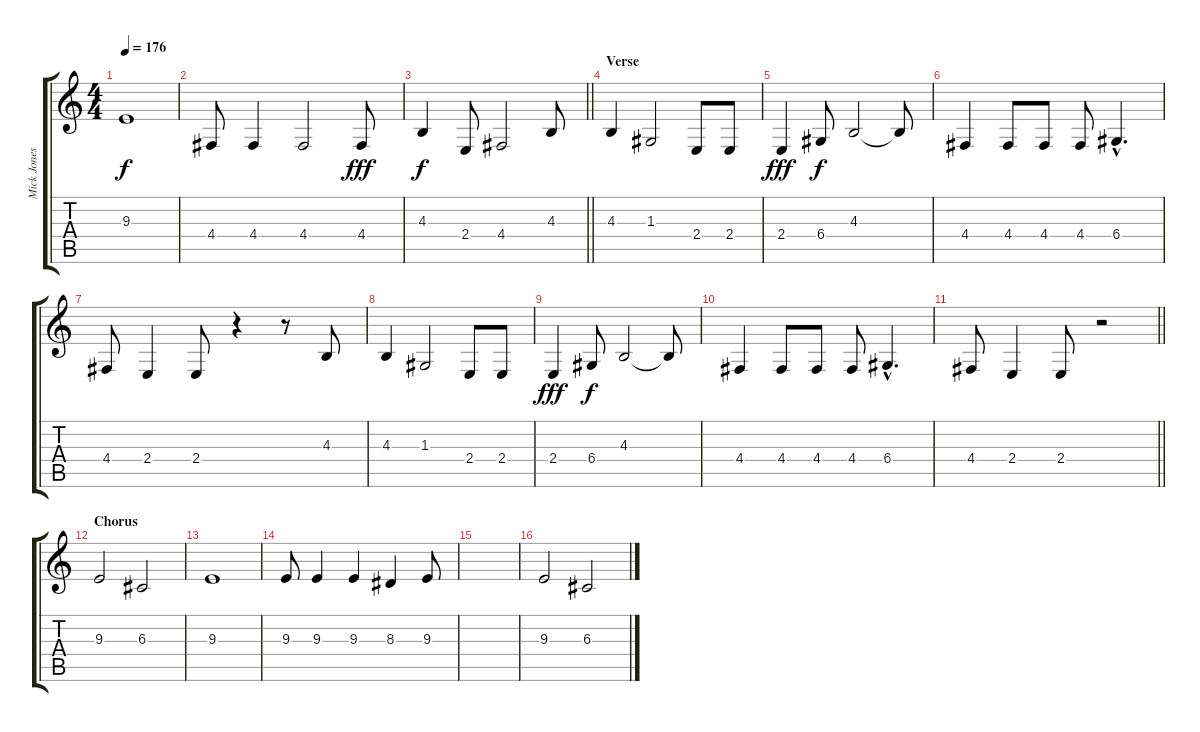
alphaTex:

\track ("Mick Jones and Joe Strummer - Vocals" "Mick Jones") {instrument tenorsax}
\staff {score tabs}
\tuning (E4 B3 G3 D3 A2 E2) {hide}
\ts (4 4)
\tempo 176
\clef g2
\ks c
9.3.1{dy f} |
4.4.8 4.4.4 4.4.2 4.4.8{dy fff} |
\barLineRight lightlight
4.3.4{dy f} 2.4.8 4.4.2 4.3.8 |
\section ("" "Verse")
4.3.4 1.3.2 2.4.8 2.4.8 |
2.4.4{dy fff} 6.4.8{dy f} 4.3.2 4.3{t}.8 |
4.4.4 4.4.8 4.4.8 4.4.8 6.4{hac}.4{d} |
4.4.8 2.4.4 2.4.8 r.4 r.8 4.3.8 |
4.3.4 1.3.2 2.4.8 2.4.8 |
2.4.4{dy fff} 6.4.8{dy f} 4.3.2 4.3{t}.8 |
4.4.4 4.4.8 4.4.8 4.4.8 6.4{hac}.4{d} |
\barLineRight lightlight
4.4.8 2.4.4 2.4.8 r.2 |
\section ("" "Chorus")
9.3.2 6.3.2 |
9.3.1 |
9.3.8 9.3.4 9.3.4 8.3.4 9.3.8 |
|
9.3.2 6.3.2
